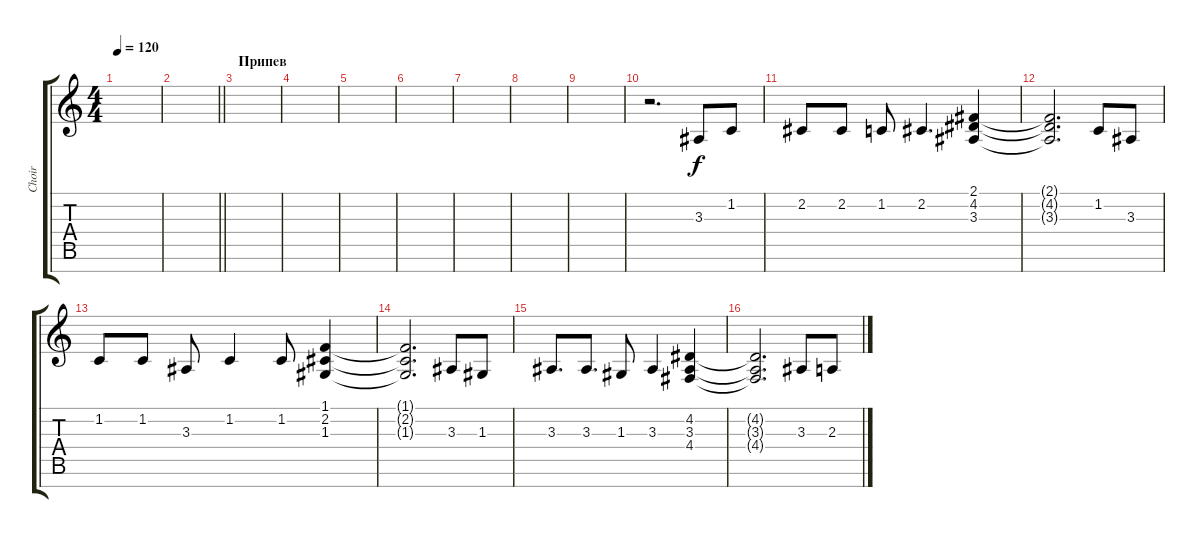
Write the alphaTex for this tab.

\track ("Choir" "Choir") {instrument choiraahs}
\staff {score tabs}
\tuning (E4 B3 G3 D3 A2 E2 B1) {hide}
\ts (4 4)
\tempo 120
\clef g2
\ks c
|
\barLineRight lightlight
|
\section ("" "Припев")
|
|
|
|
|
|
|
r.2{d} 3.3.8 1.2.8 |
2.2.8 2.2.8 1.2.8 2.2.4{d} (2.1 4.2 3.3).4 |
(2.1{t} 4.2{t} 3.3{t}).2{d} 1.2.8 3.3.8 |
1.2.8 1.2.8 3.3.8 1.2.4 1.2.8 (1.1 2.2 1.3).4 |
(1.1{t} 2.2{t} 1.3{t}).2{d} 3.3.8 1.3.8 |
3.3.8{d} 3.3.8{d} 1.3.8 3.3.4 (4.2 3.3 4.4).4 |
(4.2{t} 3.3{t} 4.4{t}).2{d} 3.3.8 2.3.8
